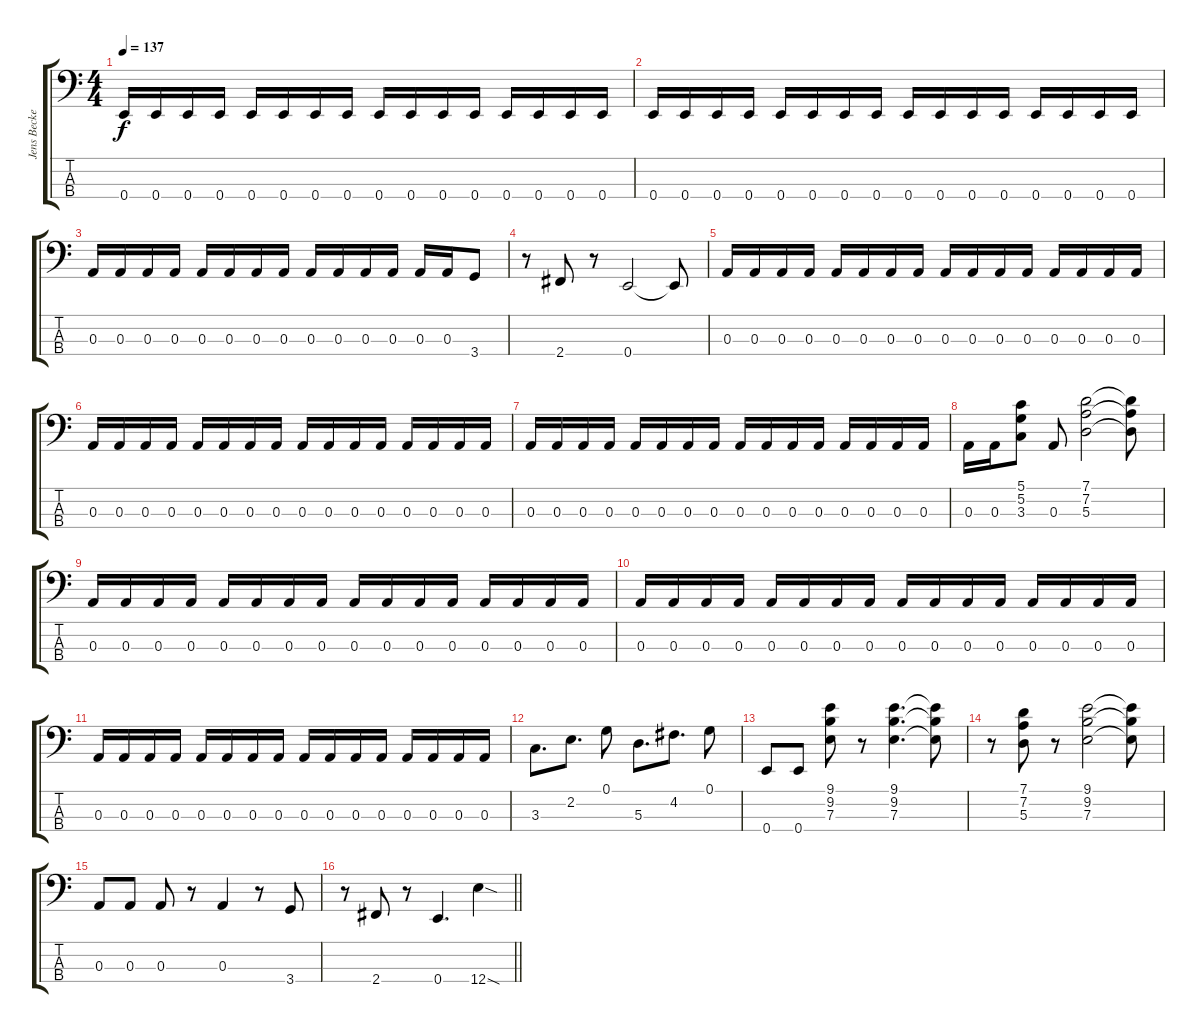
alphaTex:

\track ("Jens Becker" "Jens Becke") {instrument electricbasspick}
\staff {score tabs}
\tuning (G2 D2 A1 E1) {hide}
\ts (4 4)
\tempo 137
\clef f4
\ks c
0.4.16{dy f} 0.4.16 0.4.16 0.4.16 0.4.16 0.4.16 0.4.16 0.4.16 0.4.16 0.4.16 0.4.16 0.4.16 0.4.16 0.4.16 0.4.16 0.4.16 |
0.4.16 0.4.16 0.4.16 0.4.16 0.4.16 0.4.16 0.4.16 0.4.16 0.4.16 0.4.16 0.4.16 0.4.16 0.4.16 0.4.16 0.4.16 0.4.16 |
0.3.16 0.3.16 0.3.16 0.3.16 0.3.16 0.3.16 0.3.16 0.3.16 0.3.16 0.3.16 0.3.16 0.3.16 0.3.16 0.3.16 3.4.8 |
r.8 2.4.8 r.8 0.4.2 0.4{t}.8 |
0.3.16 0.3.16 0.3.16 0.3.16 0.3.16 0.3.16 0.3.16 0.3.16 0.3.16 0.3.16 0.3.16 0.3.16 0.3.16 0.3.16 0.3.16 0.3.16 |
0.3.16 0.3.16 0.3.16 0.3.16 0.3.16 0.3.16 0.3.16 0.3.16 0.3.16 0.3.16 0.3.16 0.3.16 0.3.16 0.3.16 0.3.16 0.3.16 |
0.3.16 0.3.16 0.3.16 0.3.16 0.3.16 0.3.16 0.3.16 0.3.16 0.3.16 0.3.16 0.3.16 0.3.16 0.3.16 0.3.16 0.3.16 0.3.16 |
0.3.16 0.3.16 (5.1 5.2 3.3).8 0.3.8 (7.1 7.2 5.3).2 (7.1{t} 7.2{t} 5.3{t}).8 |
0.3.16 0.3.16 0.3.16 0.3.16 0.3.16 0.3.16 0.3.16 0.3.16 0.3.16 0.3.16 0.3.16 0.3.16 0.3.16 0.3.16 0.3.16 0.3.16 |
0.3.16 0.3.16 0.3.16 0.3.16 0.3.16 0.3.16 0.3.16 0.3.16 0.3.16 0.3.16 0.3.16 0.3.16 0.3.16 0.3.16 0.3.16 0.3.16 |
0.3.16 0.3.16 0.3.16 0.3.16 0.3.16 0.3.16 0.3.16 0.3.16 0.3.16 0.3.16 0.3.16 0.3.16 0.3.16 0.3.16 0.3.16 0.3.16 |
3.3.8{d} 2.2.8{d} 0.1.8 5.3.8{d} 4.2.8{d} 0.1.8 |
0.4.8 0.4.8 (9.1 9.2 7.3).8 r.8 (9.1 9.2 7.3).4{d} (9.1{t} 9.2{t} 7.3{t}).8 |
r.8 (7.1 7.2 5.3).8 r.8 (9.1 9.2 7.3).2 (9.1{t} 9.2{t} 7.3{t}).8 |
0.3.8 0.3.8 0.3.8 r.8 0.3.4 r.8 3.4.8 |
\barLineRight lightlight
r.8 2.4.8 r.8 0.4.4{d} 12.4{sod}.4
